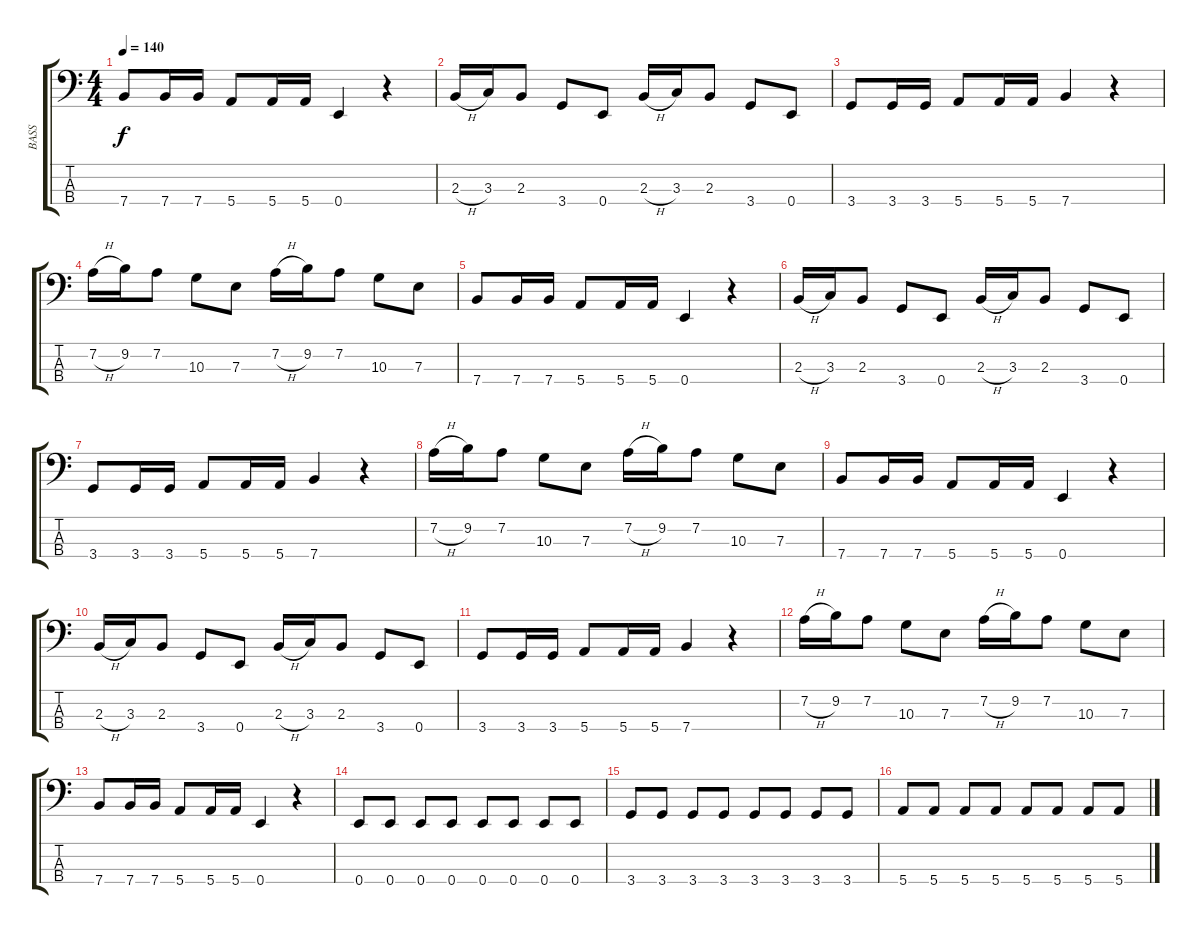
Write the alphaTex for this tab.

\track ("BASS" "BASS") {instrument acousticguitarsteel}
\staff {score tabs}
\tuning (G2 D2 A1 E1) {hide}
\ts (4 4)
\tempo 140
\clef f4
\ks c
7.4.8{dy f} 7.4.16 7.4.16 5.4.8 5.4.16 5.4.16 0.4.4 r.4 |
2.3{h}.16 3.3.16 2.3.8 3.4.8 0.4.8 2.3{h}.16 3.3.16 2.3.8 3.4.8 0.4.8 |
3.4.8 3.4.16 3.4.16 5.4.8 5.4.16 5.4.16 7.4.4 r.4 |
7.2{h}.16 9.2.16 7.2.8 10.3.8 7.3.8 7.2{h}.16 9.2.16 7.2.8 10.3.8 7.3.8 |
7.4.8 7.4.16 7.4.16 5.4.8 5.4.16 5.4.16 0.4.4 r.4 |
2.3{h}.16 3.3.16 2.3.8 3.4.8 0.4.8 2.3{h}.16 3.3.16 2.3.8 3.4.8 0.4.8 |
3.4.8 3.4.16 3.4.16 5.4.8 5.4.16 5.4.16 7.4.4 r.4 |
7.2{h}.16 9.2.16 7.2.8 10.3.8 7.3.8 7.2{h}.16 9.2.16 7.2.8 10.3.8 7.3.8 |
7.4.8 7.4.16 7.4.16 5.4.8 5.4.16 5.4.16 0.4.4 r.4 |
2.3{h}.16 3.3.16 2.3.8 3.4.8 0.4.8 2.3{h}.16 3.3.16 2.3.8 3.4.8 0.4.8 |
3.4.8 3.4.16 3.4.16 5.4.8 5.4.16 5.4.16 7.4.4 r.4 |
7.2{h}.16 9.2.16 7.2.8 10.3.8 7.3.8 7.2{h}.16 9.2.16 7.2.8 10.3.8 7.3.8 |
7.4.8 7.4.16 7.4.16 5.4.8 5.4.16 5.4.16 0.4.4 r.4 |
0.4.8 0.4.8 0.4.8 0.4.8 0.4.8 0.4.8 0.4.8 0.4.8 |
3.4.8 3.4.8 3.4.8 3.4.8 3.4.8 3.4.8 3.4.8 3.4.8 |
5.4.8 5.4.8 5.4.8 5.4.8 5.4.8 5.4.8 5.4.8 5.4.8
